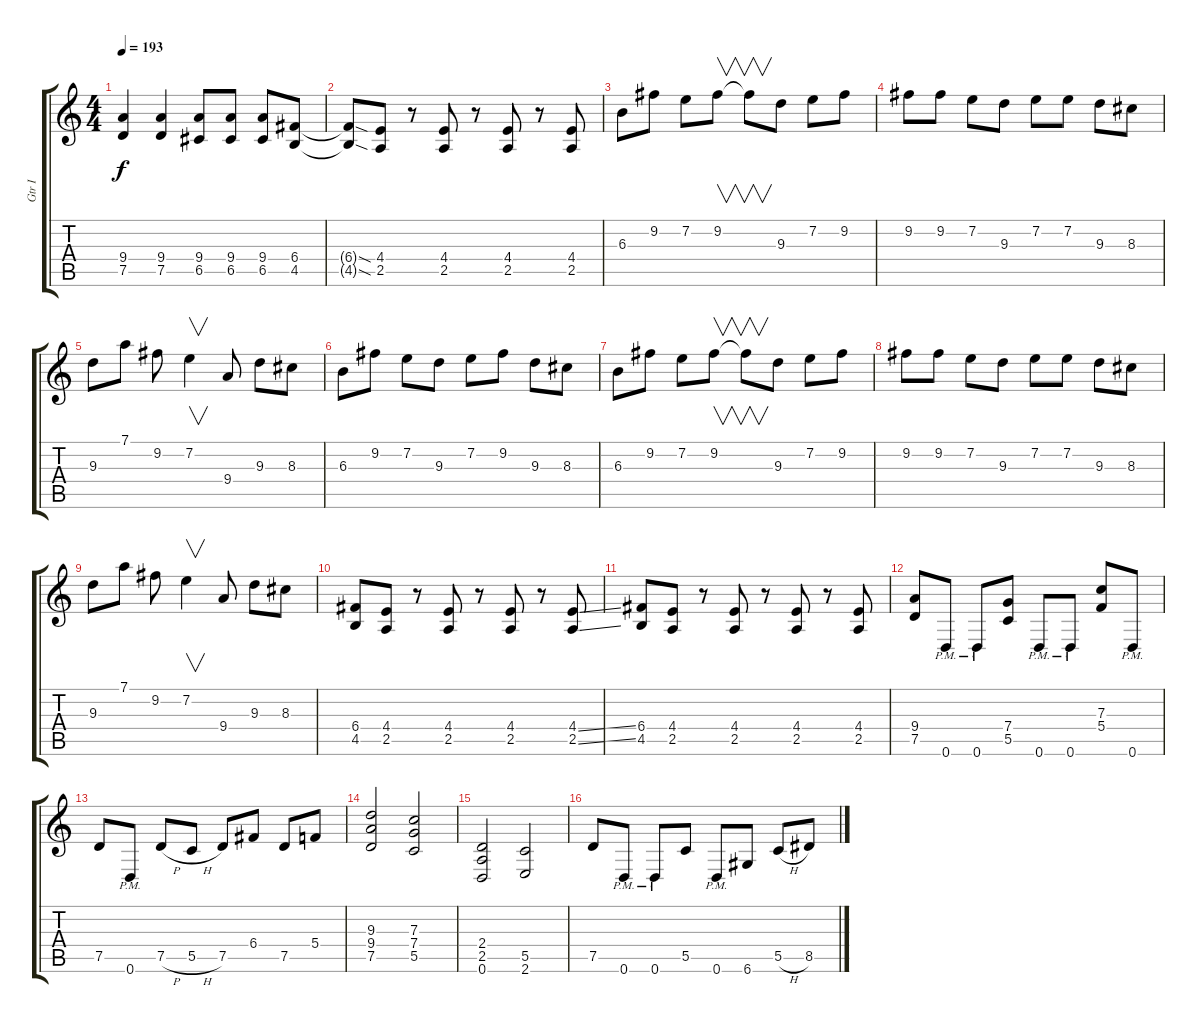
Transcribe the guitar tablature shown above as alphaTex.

\track ("Gtr I" "Gtr I") {instrument overdrivenguitar}
\staff {score tabs}
\tuning (D4 A3 F3 C3 G2 D2) {hide}
\ts (4 4)
\tempo 193
\clef g2
\ks c
(9.4 7.5).4{dy f} (9.4 7.5).4 (9.4 6.5).8 (9.4 6.5).8 (9.4 6.5).8 (6.4 4.5).8 |
(6.4{sod t} 4.5{sod t}).8 (4.4 2.5).8 r.8 (4.4 2.5).8 r.8 (4.4 2.5).8 r.8 (4.4 2.5).8 |
6.3.8 9.2.8 7.2.8 9.2.8{v} 9.2{t}.8{v} 9.3.8 7.2.8 9.2.8 |
9.2.8 9.2.8 7.2.8 9.3.8 7.2.8 7.2.8 9.3.8 8.3.8 |
9.3.8 7.1.8 9.2.8 7.2.4{v} 9.4.8 9.3.8 8.3.8 |
6.3.8 9.2.8 7.2.8 9.3.8 7.2.8 9.2.8 9.3.8 8.3.8 |
6.3.8 9.2.8 7.2.8 9.2.8{v} 9.2{t}.8{v} 9.3.8 7.2.8 9.2.8 |
9.2.8 9.2.8 7.2.8 9.3.8 7.2.8 7.2.8 9.3.8 8.3.8 |
9.3.8 7.1.8 9.2.8 7.2.4{v} 9.4.8 9.3.8 8.3.8 |
(6.4 4.5).8 (4.4 2.5).8 r.8 (4.4 2.5).8 r.8 (4.4 2.5).8 r.8 (4.4{ss} 2.5{ss}).8 |
(6.4 4.5).8 (4.4 2.5).8 r.8 (4.4 2.5).8 r.8 (4.4 2.5).8 r.8 (4.4 2.5).8 |
(9.4 7.5).8 0.6{pm}.8 0.6{pm}.8 (7.4 5.5).8 0.6{pm}.8 0.6{pm}.8 (7.3 5.4).8 0.6{pm}.8 |
7.5.8 0.6{pm}.8 7.5{h}.8 5.5{h}.8 7.5.8 6.4.8 7.5.8 5.4.8 |
(9.3 9.4 7.5).2 (7.3 7.4 5.5).2 |
(2.4 2.5 0.6).2 (5.5 2.6).2 |
7.5.8 0.6{pm}.8 0.6{pm}.8 5.5.8 0.6{pm}.8 6.6.8 5.5{h}.8 8.5.8
